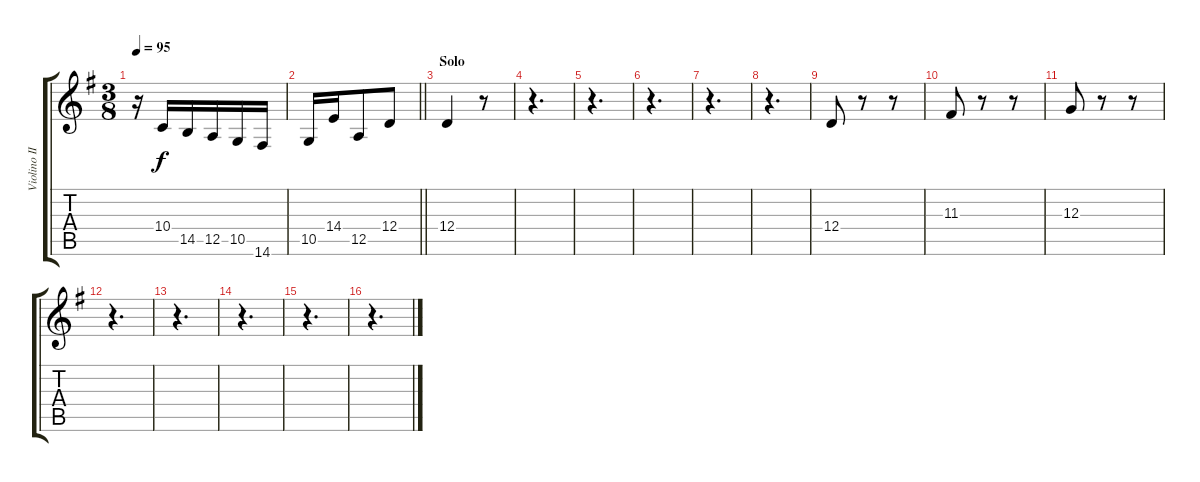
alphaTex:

\track ("Violino II. di ripieno" "Violino II") {instrument violin}
\staff {score tabs}
\tuning (E4 B3 G3 D3 A2 E2) {hide}
\ts (3 8)
\tempo 95
\clef g2
\ks g
r.16{dy f} 10.4.16{beam merge} 14.5.16 12.5.16{beam merge} 10.5.16 14.6.16 |
\barLineRight lightlight
10.5.16 14.4.16 12.5.8{beam merge} 12.4.8 |
\section ("" "Solo")
12.4.4 r.8 |
r.4{d} |
r.4{d} |
r.4{d} |
r.4{d} |
r.4{d} |
12.4.8 r.8 r.8 |
11.3.8 r.8 r.8 |
12.3.8 r.8 r.8 |
r.4{d} |
r.4{d} |
r.4{d} |
r.4{d} |
r.4{d}
